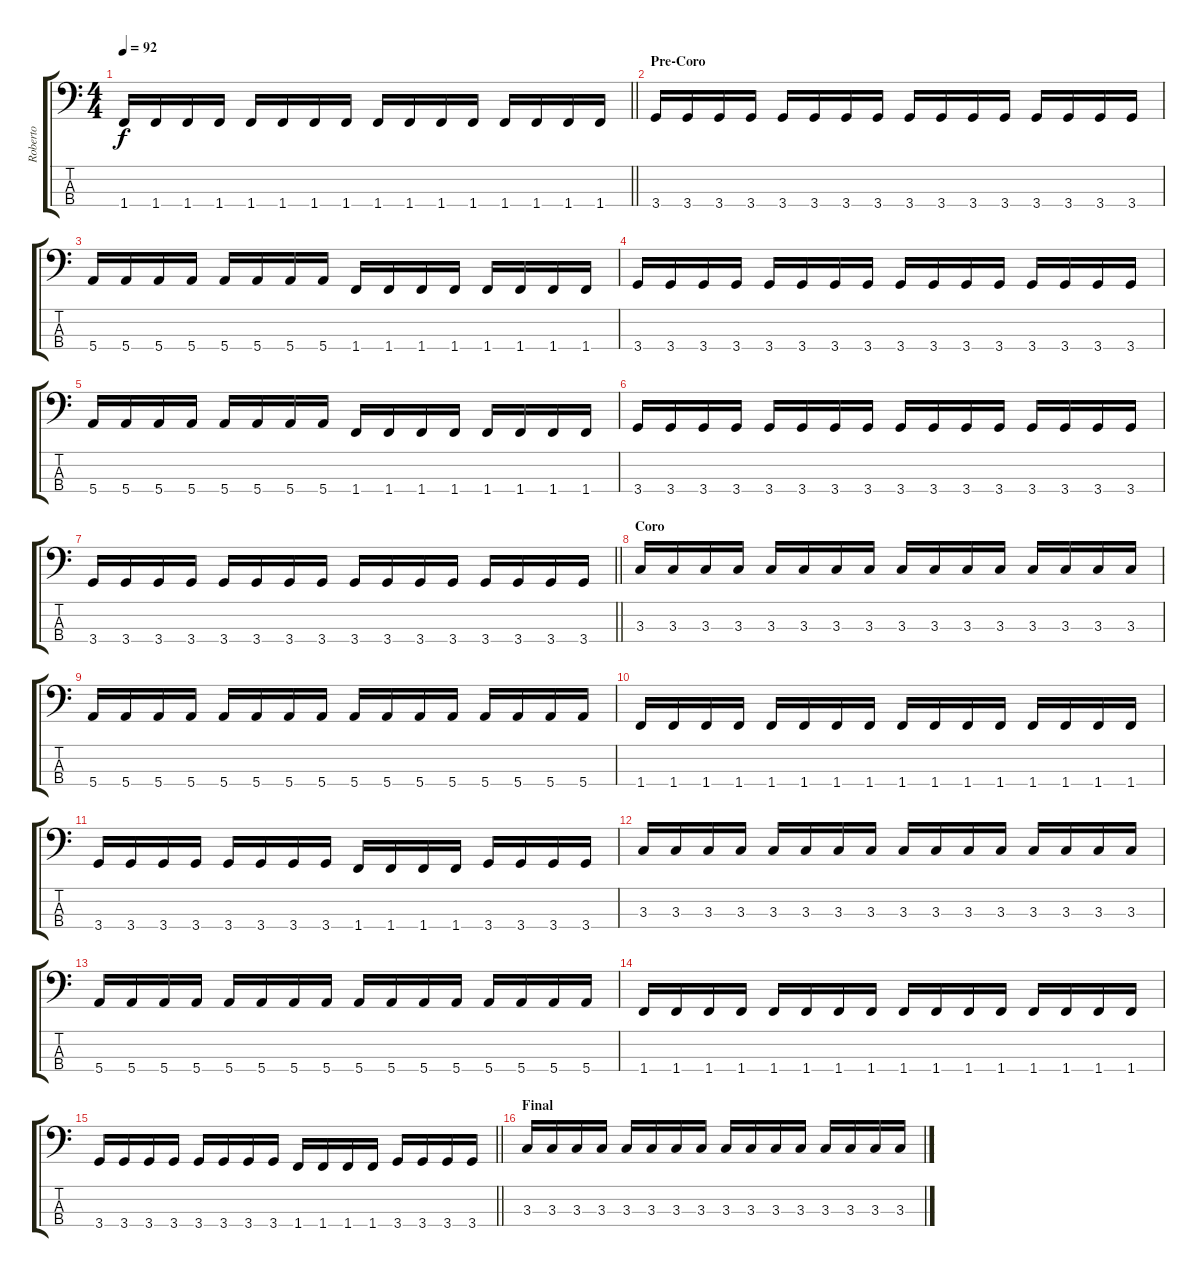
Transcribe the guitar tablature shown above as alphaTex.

\track ("Roberto" "Roberto") {instrument electricbassfinger}
\staff {score tabs}
\tuning (G2 D2 A1 E1) {hide}
\ts (4 4)
\tempo 92
\clef f4
\barLineRight lightlight
\ks c
1.4.16{dy f} 1.4.16 1.4.16 1.4.16 1.4.16 1.4.16 1.4.16 1.4.16 1.4.16 1.4.16 1.4.16 1.4.16 1.4.16 1.4.16 1.4.16 1.4.16 |
\section ("" "Pre-Coro")
3.4.16 3.4.16 3.4.16 3.4.16 3.4.16 3.4.16 3.4.16 3.4.16 3.4.16 3.4.16 3.4.16 3.4.16 3.4.16 3.4.16 3.4.16 3.4.16 |
5.4.16 5.4.16 5.4.16 5.4.16 5.4.16 5.4.16 5.4.16 5.4.16 1.4.16 1.4.16 1.4.16 1.4.16 1.4.16 1.4.16 1.4.16 1.4.16 |
3.4.16 3.4.16 3.4.16 3.4.16 3.4.16 3.4.16 3.4.16 3.4.16 3.4.16 3.4.16 3.4.16 3.4.16 3.4.16 3.4.16 3.4.16 3.4.16 |
5.4.16 5.4.16 5.4.16 5.4.16 5.4.16 5.4.16 5.4.16 5.4.16 1.4.16 1.4.16 1.4.16 1.4.16 1.4.16 1.4.16 1.4.16 1.4.16 |
3.4.16 3.4.16 3.4.16 3.4.16 3.4.16 3.4.16 3.4.16 3.4.16 3.4.16 3.4.16 3.4.16 3.4.16 3.4.16 3.4.16 3.4.16 3.4.16 |
\barLineRight lightlight
3.4.16 3.4.16 3.4.16 3.4.16 3.4.16 3.4.16 3.4.16 3.4.16 3.4.16 3.4.16 3.4.16 3.4.16 3.4.16 3.4.16 3.4.16 3.4.16 |
\section ("" "Coro")
3.3.16 3.3.16 3.3.16 3.3.16 3.3.16 3.3.16 3.3.16 3.3.16 3.3.16 3.3.16 3.3.16 3.3.16 3.3.16 3.3.16 3.3.16 3.3.16 |
5.4.16 5.4.16 5.4.16 5.4.16 5.4.16 5.4.16 5.4.16 5.4.16 5.4.16 5.4.16 5.4.16 5.4.16 5.4.16 5.4.16 5.4.16 5.4.16 |
1.4.16 1.4.16 1.4.16 1.4.16 1.4.16 1.4.16 1.4.16 1.4.16 1.4.16 1.4.16 1.4.16 1.4.16 1.4.16 1.4.16 1.4.16 1.4.16 |
3.4.16 3.4.16 3.4.16 3.4.16 3.4.16 3.4.16 3.4.16 3.4.16 1.4.16 1.4.16 1.4.16 1.4.16 3.4.16 3.4.16 3.4.16 3.4.16 |
3.3.16 3.3.16 3.3.16 3.3.16 3.3.16 3.3.16 3.3.16 3.3.16 3.3.16 3.3.16 3.3.16 3.3.16 3.3.16 3.3.16 3.3.16 3.3.16 |
5.4.16 5.4.16 5.4.16 5.4.16 5.4.16 5.4.16 5.4.16 5.4.16 5.4.16 5.4.16 5.4.16 5.4.16 5.4.16 5.4.16 5.4.16 5.4.16 |
1.4.16 1.4.16 1.4.16 1.4.16 1.4.16 1.4.16 1.4.16 1.4.16 1.4.16 1.4.16 1.4.16 1.4.16 1.4.16 1.4.16 1.4.16 1.4.16 |
\barLineRight lightlight
3.4.16 3.4.16 3.4.16 3.4.16 3.4.16 3.4.16 3.4.16 3.4.16 1.4.16 1.4.16 1.4.16 1.4.16 3.4.16 3.4.16 3.4.16 3.4.16 |
\section ("" "Final")
3.3.16 3.3.16 3.3.16 3.3.16 3.3.16 3.3.16 3.3.16 3.3.16 3.3.16 3.3.16 3.3.16 3.3.16 3.3.16 3.3.16 3.3.16 3.3.16
